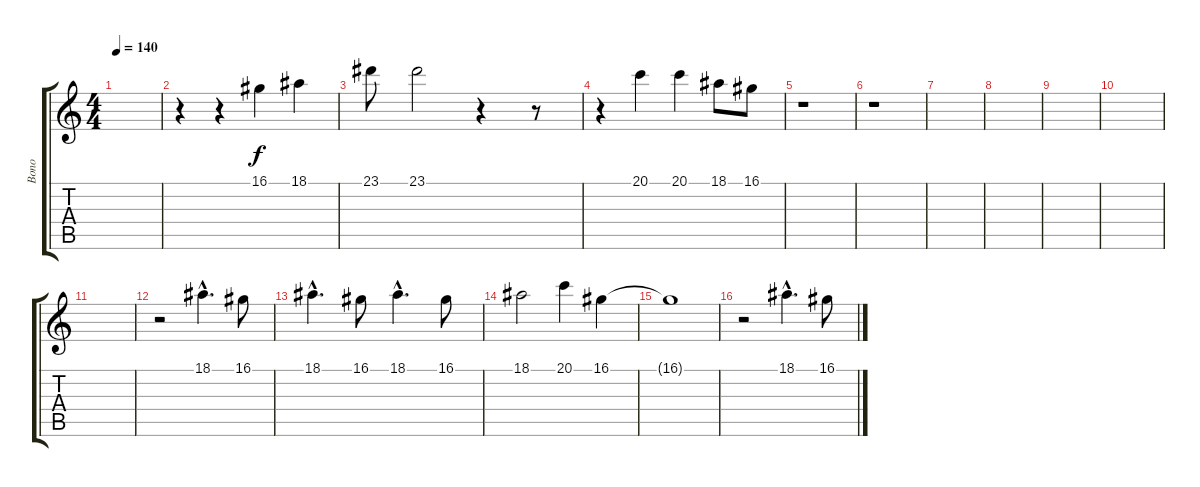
\track ("Bono" "Bono") {instrument koto}
\staff {score tabs}
\tuning (E4 B3 G3 D3 A2 E2) {hide}
\ts (4 4)
\tempo 140
\clef g2
\ks c
|
r.4 r.4 16.1.4 18.1.4 |
23.1.8 23.1.2 r.4 r.8 |
r.4 20.1.4 20.1.4 18.1.8 16.1.8 |
r.1 |
r.1 |
|
|
|
|
|
r.2 18.1{hac}.4{d} 16.1.8 |
18.1{hac}.4{d} 16.1.8 18.1{hac}.4{d} 16.1.8 |
18.1.2 20.1.4 16.1.4 |
16.1{t}.1 |
r.2 18.1{hac}.4{d} 16.1.8
